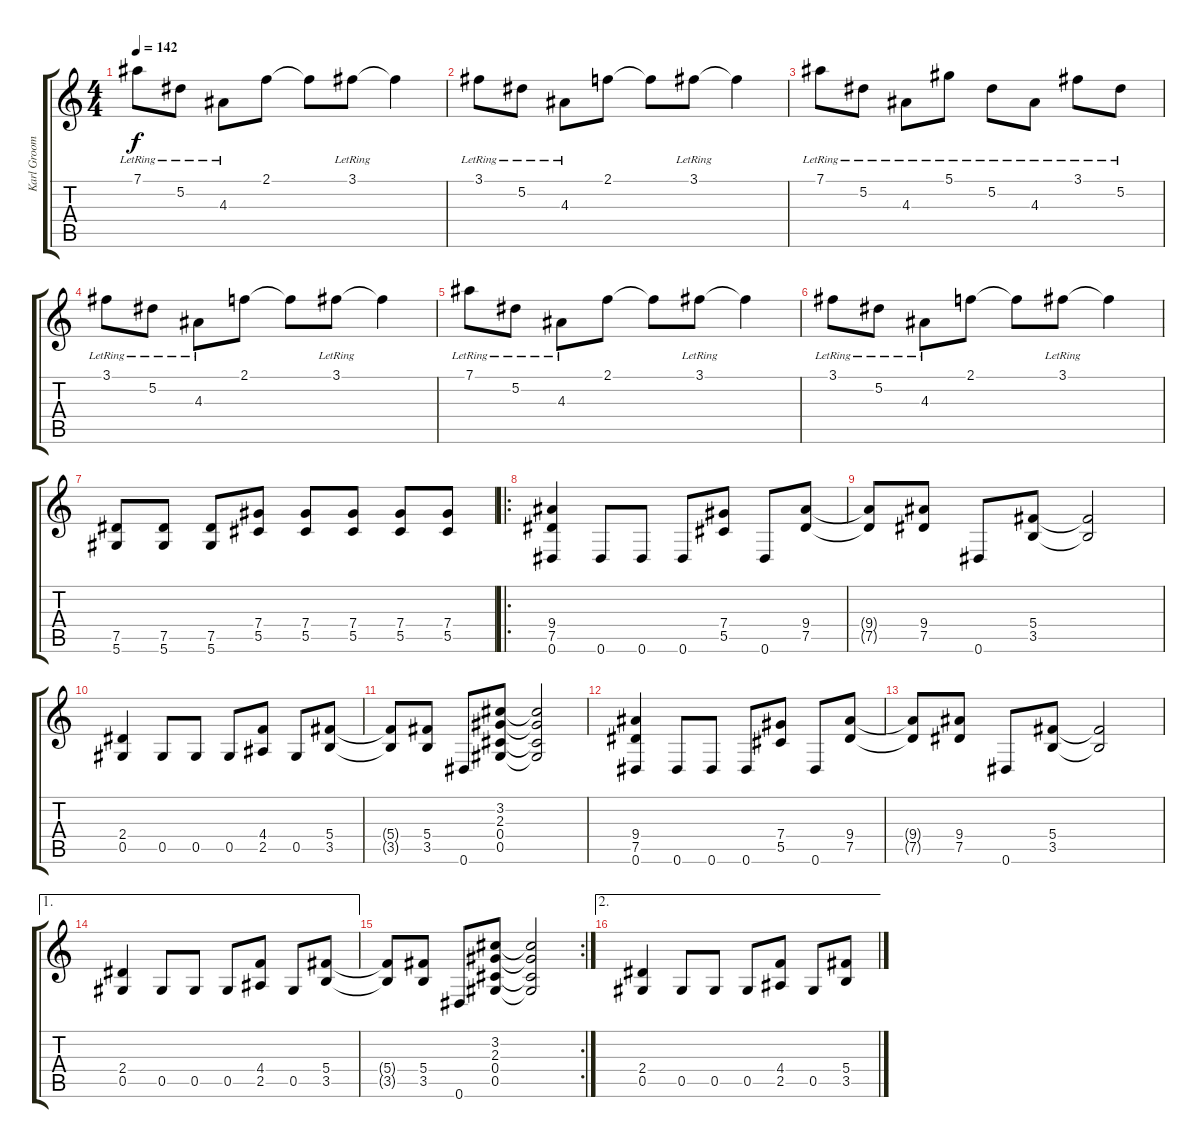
\track ("Karl Groom" "Karl Groom") {instrument distortionguitar}
\staff {score tabs}
\tuning (Eb4 Bb3 Gb3 Db3 Ab2 Eb2) {hide}
\ts (4 4)
\tempo 142
\clef g2
\ks c
7.1{lr}.8{dy f} 5.2{lr}.8 4.3{lr}.8 2.1.8 2.1{t}.8 3.1{lr}.8 3.1{t}.4 |
3.1{lr}.8 5.2{lr}.8 4.3{lr}.8 2.1.8 2.1{t}.8 3.1{lr}.8 3.1{t}.4 |
7.1{lr}.8 5.2{lr}.8 4.3{lr}.8 5.1{lr}.8 5.2{lr}.8 4.3{lr}.8 3.1{lr}.8 5.2{lr}.8 |
3.1{lr}.8 5.2{lr}.8 4.3{lr}.8 2.1.8 2.1{t}.8 3.1{lr}.8 3.1{t}.4 |
7.1{lr}.8 5.2{lr}.8 4.3{lr}.8 2.1.8 2.1{t}.8 3.1{lr}.8 3.1{t}.4 |
3.1{lr}.8 5.2{lr}.8 4.3{lr}.8 2.1.8 2.1{t}.8 3.1{lr}.8 3.1{t}.4 |
(7.5 5.6).8{volume 16 instrument distortionguitar} (7.5 5.6).8 (7.5 5.6).8 (7.4 5.5).8 (7.4 5.5).8 (7.4 5.5).8 (7.4 5.5).8 (7.4 5.5).8 |
\ro
(9.4 7.5 0.6).4 0.6.8 0.6.8 0.6.8 (7.4 5.5).8 0.6.8 (9.4 7.5).8 |
(9.4{t} 7.5{t}).8 (9.4 7.5).8 0.6.8 (5.4 3.5).8 (5.4{t} 3.5{t}).2 |
(2.4 0.5).4 0.5.8 0.5.8 0.5.8 (4.4 2.5).8 0.5.8 (5.4 3.5).8 |
(5.4{t} 3.5{t}).8 (5.4 3.5).8 0.6.8 (3.2 2.3 0.4 0.5).8 (3.2{t} 2.3{t} 0.4{t} 0.5{t}).2 |
(9.4 7.5 0.6).4 0.6.8 0.6.8 0.6.8 (7.4 5.5).8 0.6.8 (9.4 7.5).8 |
(9.4{t} 7.5{t}).8 (9.4 7.5).8 0.6.8 (5.4 3.5).8 (5.4{t} 3.5{t}).2 |
\ae 1
(2.4 0.5).4 0.5.8 0.5.8 0.5.8 (4.4 2.5).8 0.5.8 (5.4 3.5).8 |
\rc 2
(5.4{t} 3.5{t}).8 (5.4 3.5).8 0.6.8 (3.2 2.3 0.4 0.5).8 (3.2{t} 2.3{t} 0.4{t} 0.5{t}).2 |
\ae 2
(2.4 0.5).4 0.5.8 0.5.8 0.5.8 (4.4 2.5).8 0.5.8 (5.4 3.5).8
